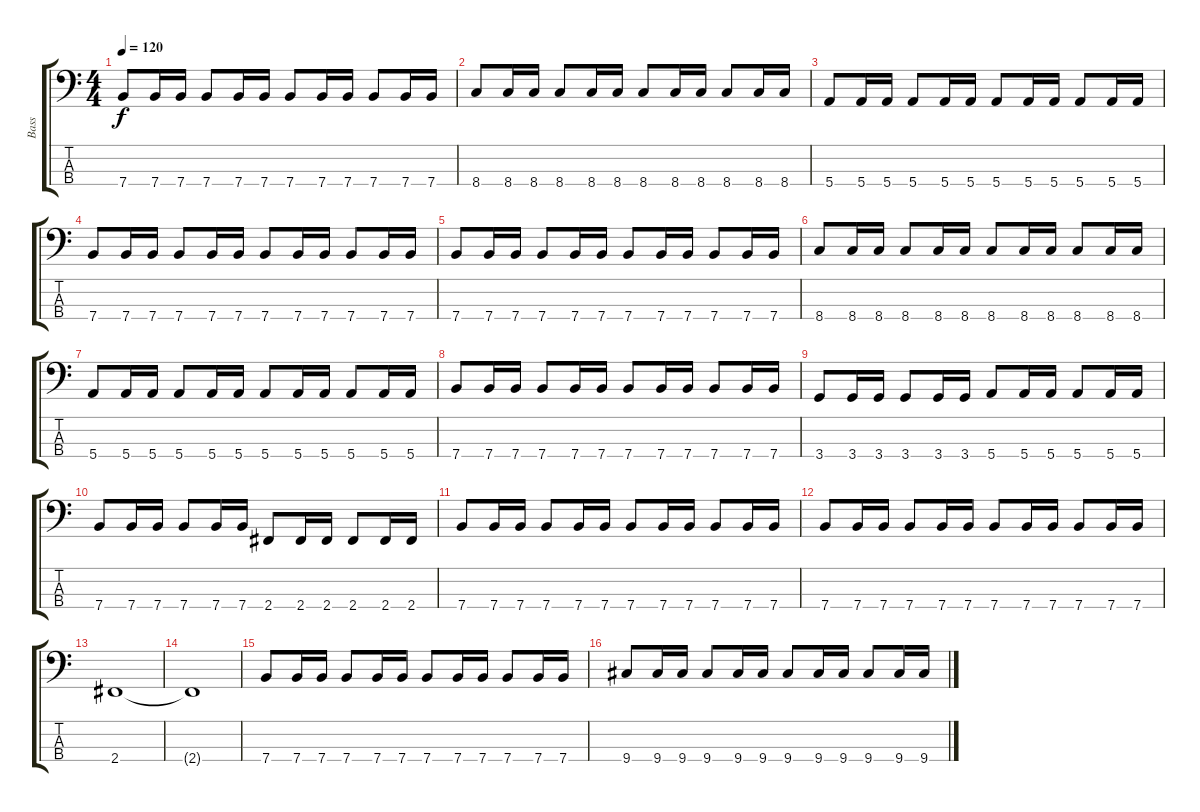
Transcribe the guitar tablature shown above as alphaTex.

\track ("Bass" "Bass") {instrument electricbassfinger}
\staff {score tabs}
\tuning (G2 D2 A1 E1) {hide}
\ts (4 4)
\tempo 120
\clef f4
\ks c
7.4.8{dy f} 7.4.16 7.4.16 7.4.8 7.4.16 7.4.16 7.4.8 7.4.16 7.4.16 7.4.8 7.4.16 7.4.16 |
8.4.8 8.4.16 8.4.16 8.4.8 8.4.16 8.4.16 8.4.8 8.4.16 8.4.16 8.4.8 8.4.16 8.4.16 |
5.4.8 5.4.16 5.4.16 5.4.8 5.4.16 5.4.16 5.4.8 5.4.16 5.4.16 5.4.8 5.4.16 5.4.16 |
7.4.8 7.4.16 7.4.16 7.4.8 7.4.16 7.4.16 7.4.8 7.4.16 7.4.16 7.4.8 7.4.16 7.4.16 |
7.4.8 7.4.16 7.4.16 7.4.8 7.4.16 7.4.16 7.4.8 7.4.16 7.4.16 7.4.8 7.4.16 7.4.16 |
8.4.8 8.4.16 8.4.16 8.4.8 8.4.16 8.4.16 8.4.8 8.4.16 8.4.16 8.4.8 8.4.16 8.4.16 |
5.4.8 5.4.16 5.4.16 5.4.8 5.4.16 5.4.16 5.4.8 5.4.16 5.4.16 5.4.8 5.4.16 5.4.16 |
7.4.8 7.4.16 7.4.16 7.4.8 7.4.16 7.4.16 7.4.8 7.4.16 7.4.16 7.4.8 7.4.16 7.4.16 |
3.4.8 3.4.16 3.4.16 3.4.8 3.4.16 3.4.16 5.4.8 5.4.16 5.4.16 5.4.8 5.4.16 5.4.16 |
7.4.8 7.4.16 7.4.16 7.4.8 7.4.16 7.4.16 2.4.8 2.4.16 2.4.16 2.4.8 2.4.16 2.4.16 |
7.4.8 7.4.16 7.4.16 7.4.8 7.4.16 7.4.16 7.4.8 7.4.16 7.4.16 7.4.8 7.4.16 7.4.16 |
7.4.8 7.4.16 7.4.16 7.4.8 7.4.16 7.4.16 7.4.8 7.4.16 7.4.16 7.4.8 7.4.16 7.4.16 |
2.4.1 |
2.4{t}.1 |
7.4.8 7.4.16 7.4.16 7.4.8 7.4.16 7.4.16 7.4.8 7.4.16 7.4.16 7.4.8 7.4.16 7.4.16 |
9.4.8 9.4.16 9.4.16 9.4.8 9.4.16 9.4.16 9.4.8 9.4.16 9.4.16 9.4.8 9.4.16 9.4.16
